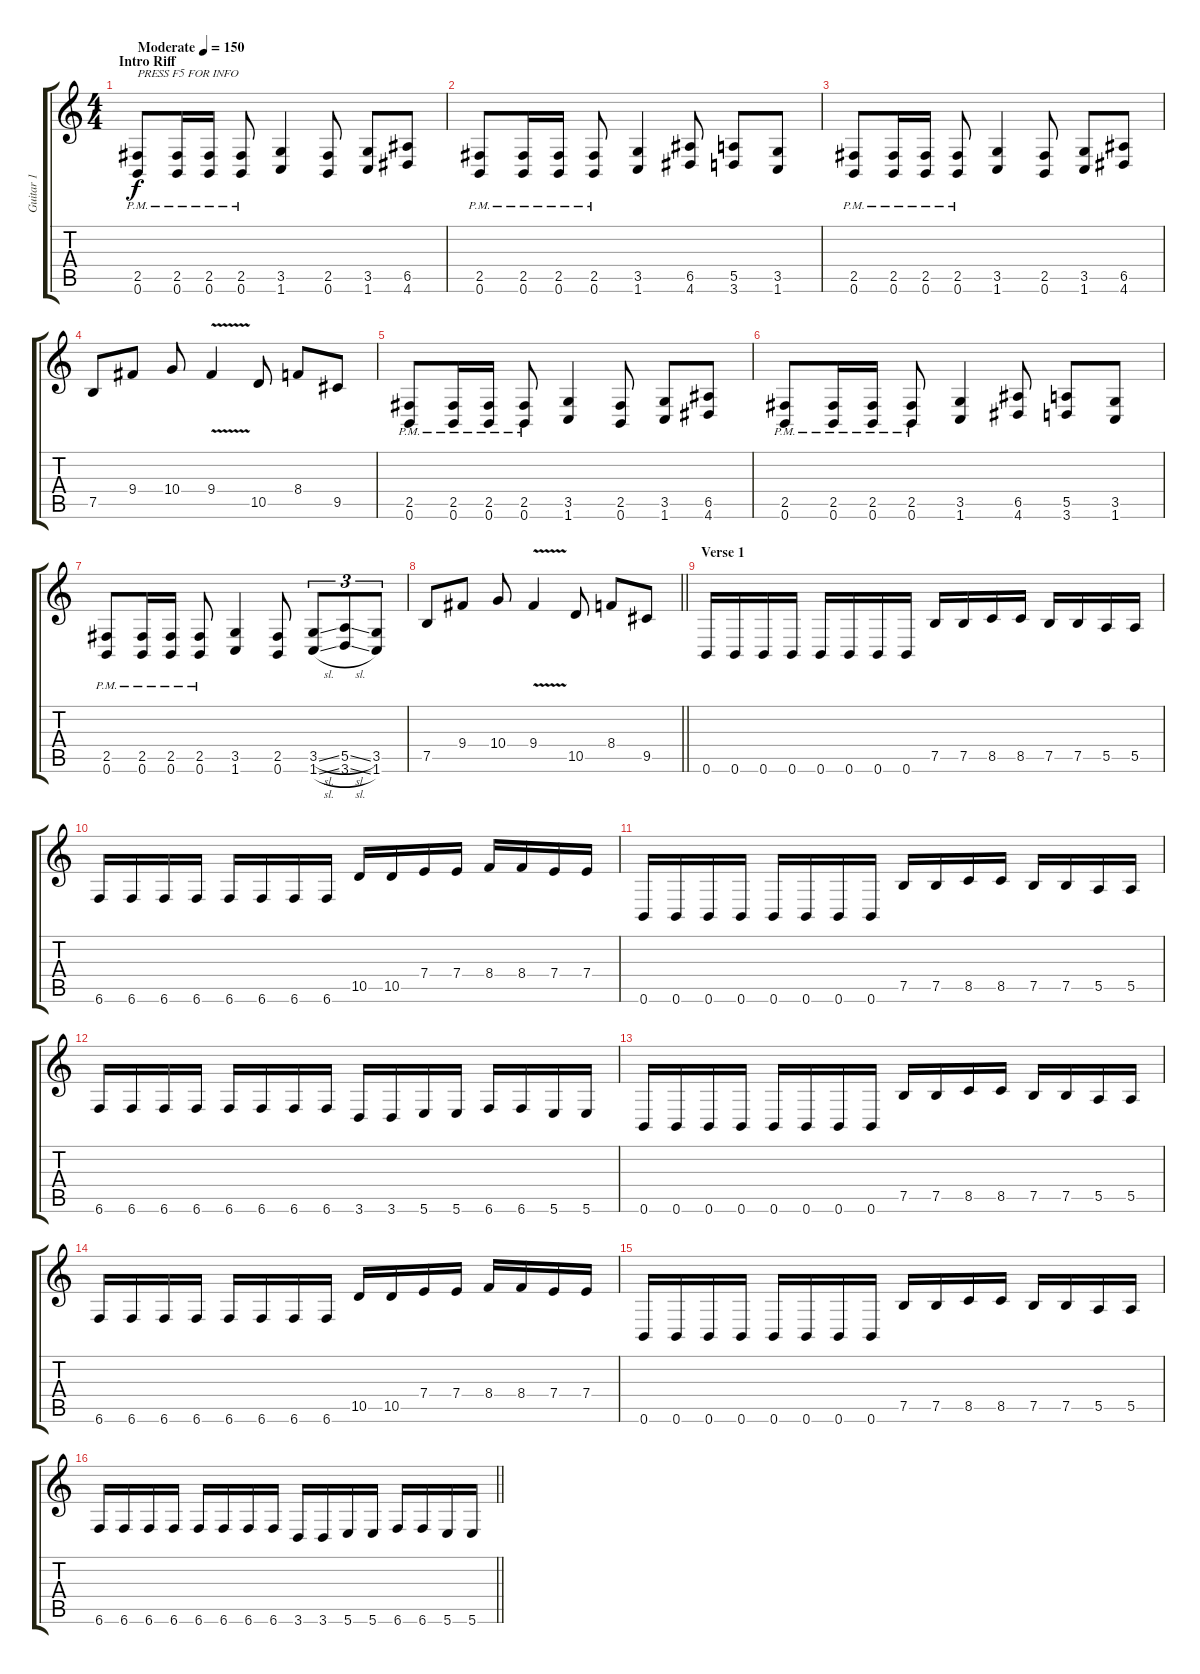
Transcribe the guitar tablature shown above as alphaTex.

\track ("Guitar 1" "Guitar 1") {instrument distortionguitar}
\staff {score tabs}
\tuning (B3 Gb3 D3 A2 E2 B1) {hide}
\ts (4 4)
\section ("" "Intro Riff")
\tempo (150 "Moderate")
\clef g2
\ks c
(2.5{pm} 0.6{pm}).8{txt "PRESS F5 FOR INFO" dy f instrument distortionguitar} (2.5{pm} 0.6{pm}).16 (2.5{pm} 0.6{pm}).16 (2.5{pm} 0.6{pm}).8 (3.5 1.6).4 (2.5 0.6).8 (3.5 1.6).8 (6.5 4.6).8 |
(2.5{pm} 0.6{pm}).8 (2.5{pm} 0.6{pm}).16 (2.5{pm} 0.6{pm}).16 (2.5{pm} 0.6{pm}).8 (3.5 1.6).4 (6.5 4.6).8 (5.5 3.6).8 (3.5 1.6).8 |
(2.5{pm} 0.6{pm}).8 (2.5{pm} 0.6{pm}).16 (2.5{pm} 0.6{pm}).16 (2.5{pm} 0.6{pm}).8 (3.5 1.6).4 (2.5 0.6).8 (3.5 1.6).8 (6.5 4.6).8 |
7.5.8 9.4.8 10.4.8 9.4{v}.4 10.5.8 8.4.8 9.5.8 |
(2.5{pm} 0.6{pm}).8 (2.5{pm} 0.6{pm}).16 (2.5{pm} 0.6{pm}).16 (2.5{pm} 0.6{pm}).8 (3.5 1.6).4 (2.5 0.6).8 (3.5 1.6).8 (6.5 4.6).8 |
(2.5{pm} 0.6{pm}).8 (2.5{pm} 0.6{pm}).16 (2.5{pm} 0.6{pm}).16 (2.5{pm} 0.6{pm}).8 (3.5 1.6).4 (6.5 4.6).8 (5.5 3.6).8 (3.5 1.6).8 |
(2.5{pm} 0.6{pm}).8 (2.5{pm} 0.6{pm}).16 (2.5{pm} 0.6{pm}).16 (2.5{pm} 0.6{pm}).8 (3.5 1.6).4 (2.5 0.6).8 (3.5{sl} 1.6{sl}).8{tu (3 2)} (5.5{sl} 3.6{sl}).8{tu (3 2)} (3.5 1.6).8{tu (3 2)} |
\barLineRight lightlight
7.5.8 9.4.8 10.4.8 9.4{v}.4 10.5.8 8.4.8 9.5.8 |
\section ("" "Verse 1")
0.6.16 0.6.16 0.6.16 0.6.16 0.6.16 0.6.16 0.6.16 0.6.16 7.5.16 7.5.16 8.5.16 8.5.16 7.5.16 7.5.16 5.5.16 5.5.16 |
6.6.16 6.6.16 6.6.16 6.6.16 6.6.16 6.6.16 6.6.16 6.6.16 10.5.16 10.5.16 7.4.16 7.4.16 8.4.16 8.4.16 7.4.16 7.4.16 |
0.6.16 0.6.16 0.6.16 0.6.16 0.6.16 0.6.16 0.6.16 0.6.16 7.5.16 7.5.16 8.5.16 8.5.16 7.5.16 7.5.16 5.5.16 5.5.16 |
6.6.16 6.6.16 6.6.16 6.6.16 6.6.16 6.6.16 6.6.16 6.6.16 3.6.16 3.6.16 5.6.16 5.6.16 6.6.16 6.6.16 5.6.16 5.6.16 |
0.6.16 0.6.16 0.6.16 0.6.16 0.6.16 0.6.16 0.6.16 0.6.16 7.5.16 7.5.16 8.5.16 8.5.16 7.5.16 7.5.16 5.5.16 5.5.16 |
6.6.16 6.6.16 6.6.16 6.6.16 6.6.16 6.6.16 6.6.16 6.6.16 10.5.16 10.5.16 7.4.16 7.4.16 8.4.16 8.4.16 7.4.16 7.4.16 |
0.6.16 0.6.16 0.6.16 0.6.16 0.6.16 0.6.16 0.6.16 0.6.16 7.5.16 7.5.16 8.5.16 8.5.16 7.5.16 7.5.16 5.5.16 5.5.16 |
\barLineRight lightlight
6.6.16 6.6.16 6.6.16 6.6.16 6.6.16 6.6.16 6.6.16 6.6.16 3.6.16 3.6.16 5.6.16 5.6.16 6.6.16 6.6.16 5.6.16 5.6.16
